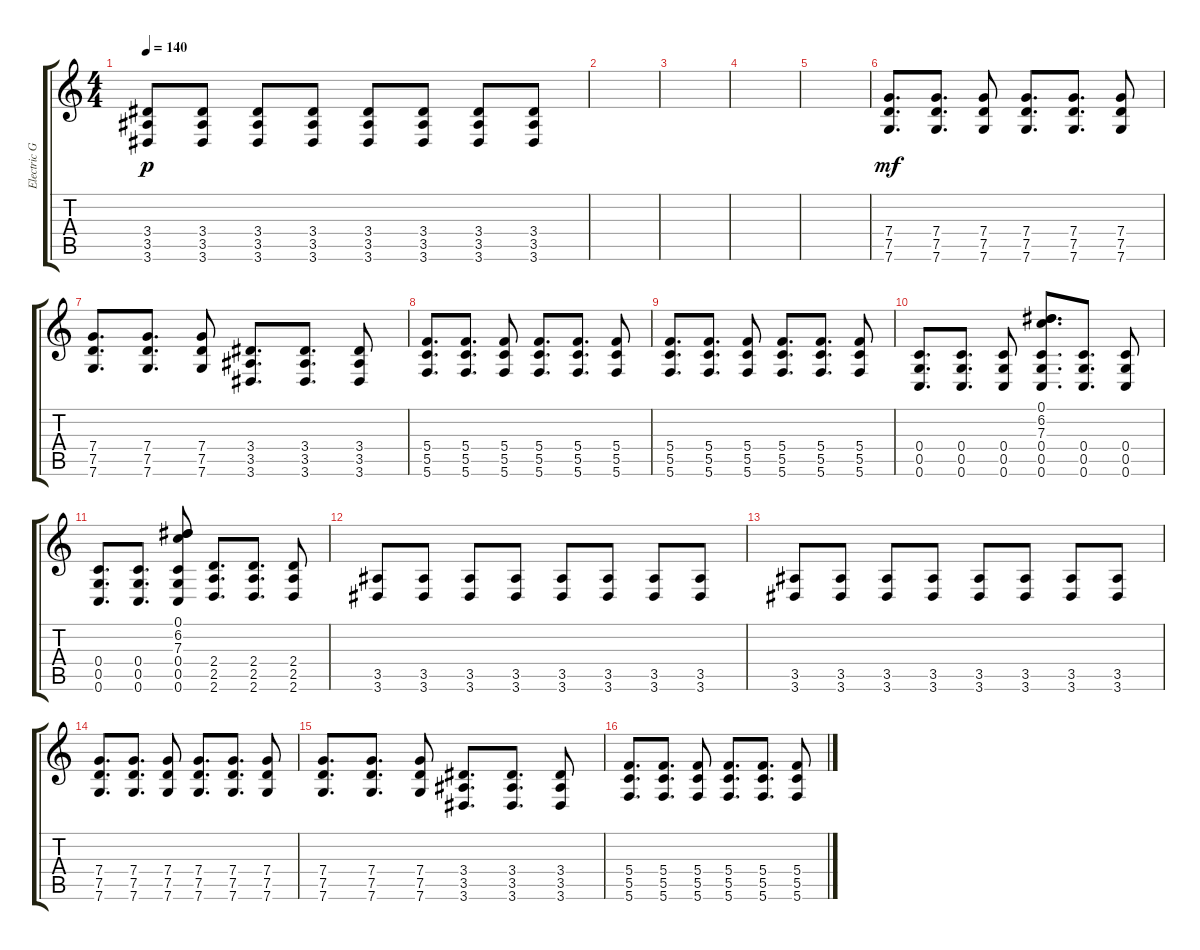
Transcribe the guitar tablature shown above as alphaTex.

\track ("Electric Guitar" "Electric G") {instrument electricguitarclean}
\staff {score tabs}
\tuning (D4 A3 F3 C3 G2 C2) {hide}
\ts (4 4)
\tempo 140
\clef g2
\ks c
(3.4 3.5 3.6).8{dy p} (3.4 3.5 3.6).8 (3.4 3.5 3.6).8 (3.4 3.5 3.6).8 (3.4 3.5 3.6).8 (3.4 3.5 3.6).8 (3.4 3.5 3.6).8 (3.4 3.5 3.6).8 |
|
|
|
|
(7.4 7.5 7.6).8{d dy mf} (7.4 7.5 7.6).8{d} (7.4 7.5 7.6).8 (7.4 7.5 7.6).8{d} (7.4 7.5 7.6).8{d} (7.4 7.5 7.6).8 |
(7.4 7.5 7.6).8{d} (7.4 7.5 7.6).8{d} (7.4 7.5 7.6).8 (3.4 3.5 3.6).8{d} (3.4 3.5 3.6).8{d} (3.4 3.5 3.6).8 |
(5.4 5.5 5.6).8{d} (5.4 5.5 5.6).8{d} (5.4 5.5 5.6).8 (5.4 5.5 5.6).8{d} (5.4 5.5 5.6).8{d} (5.4 5.5 5.6).8 |
(5.4 5.5 5.6).8{d} (5.4 5.5 5.6).8{d} (5.4 5.5 5.6).8 (5.4 5.5 5.6).8{d} (5.4 5.5 5.6).8{d} (5.4 5.5 5.6).8 |
(0.4 0.5 0.6).8{d} (0.4 0.5 0.6).8{d} (0.4 0.5 0.6).8 (0.1 6.2 7.3 0.4 0.5 0.6).8{d} (0.4 0.5 0.6).8{d} (0.4 0.5 0.6).8 |
(0.4 0.5 0.6).8{d} (0.4 0.5 0.6).8{d} (0.1 6.2 7.3 0.4 0.5 0.6).8 (2.4 2.5 2.6).8{d} (2.4 2.5 2.6).8{d} (2.4 2.5 2.6).8 |
(3.5 3.6).8 (3.5 3.6).8 (3.5 3.6).8 (3.5 3.6).8 (3.5 3.6).8 (3.5 3.6).8 (3.5 3.6).8 (3.5 3.6).8 |
(3.5 3.6).8 (3.5 3.6).8 (3.5 3.6).8 (3.5 3.6).8 (3.5 3.6).8 (3.5 3.6).8 (3.5 3.6).8 (3.5 3.6).8 |
(7.4 7.5 7.6).8{d} (7.4 7.5 7.6).8{d} (7.4 7.5 7.6).8 (7.4 7.5 7.6).8{d} (7.4 7.5 7.6).8{d} (7.4 7.5 7.6).8 |
(7.4 7.5 7.6).8{d} (7.4 7.5 7.6).8{d} (7.4 7.5 7.6).8 (3.4 3.5 3.6).8{d} (3.4 3.5 3.6).8{d} (3.4 3.5 3.6).8 |
(5.4 5.5 5.6).8{d} (5.4 5.5 5.6).8{d} (5.4 5.5 5.6).8 (5.4 5.5 5.6).8{d} (5.4 5.5 5.6).8{d} (5.4 5.5 5.6).8
